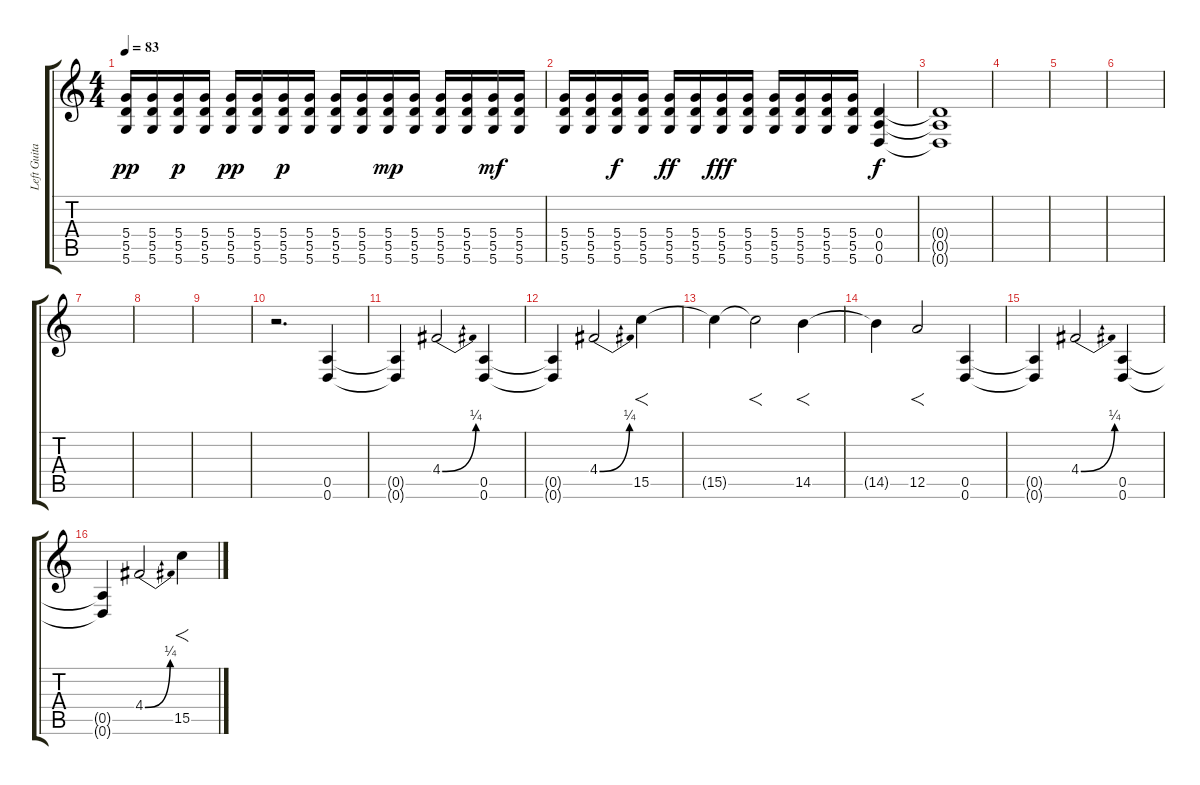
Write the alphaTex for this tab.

\track ("Left Guitar" "Left Guita") {instrument overdrivenguitar}
\staff {score tabs}
\tuning (E4 B3 G3 D3 A2 D2) {hide}
\ts (4 4)
\tempo 83
\clef g2
\ks c
(5.4 5.5 5.6).16{dy pp instrument overdrivenguitar} (5.4 5.5 5.6).16 (5.4 5.5 5.6).16{dy p} (5.4 5.5 5.6).16 (5.4 5.5 5.6).16{dy pp} (5.4 5.5 5.6).16 (5.4 5.5 5.6).16{dy p} (5.4 5.5 5.6).16 (5.4 5.5 5.6).16 (5.4 5.5 5.6).16 (5.4 5.5 5.6).16{dy mp} (5.4 5.5 5.6).16 (5.4 5.5 5.6).16 (5.4 5.5 5.6).16 (5.4 5.5 5.6).16{dy mf} (5.4 5.5 5.6).16 |
(5.4 5.5 5.6).16 (5.4 5.5 5.6).16 (5.4 5.5 5.6).16{dy f} (5.4 5.5 5.6).16 (5.4 5.5 5.6).16{dy ff} (5.4 5.5 5.6).16 (5.4 5.5 5.6).16{dy fff} (5.4 5.5 5.6).16 (5.4 5.5 5.6).16 (5.4 5.5 5.6).16 (5.4 5.5 5.6).16 (5.4 5.5 5.6).16 (0.4 0.5 0.6).4{dy f} |
(0.4{t} 0.5{t} 0.6{t}).1 |
|
|
|
|
|
|
r.2{d} (0.5 0.6).4 |
(0.5{t} 0.6{t}).4 4.4{be (bend 0 0 60 1)}.2 (0.5 0.6).4 |
(0.5{t} 0.6{t}).4 4.4{be (bend 0 0 60 1)}.2 15.5.4{f} |
15.5{t}.4 15.5{t}.2{f} 14.5.4{f} |
14.5{t}.4 12.5.2{f} (0.5 0.6).4 |
(0.5{t} 0.6{t}).4 4.4{be (bend 0 0 60 1)}.2 (0.5 0.6).4 |
(0.5{t} 0.6{t}).4 4.4{be (bend 0 0 60 1)}.2 15.5.4{f}
